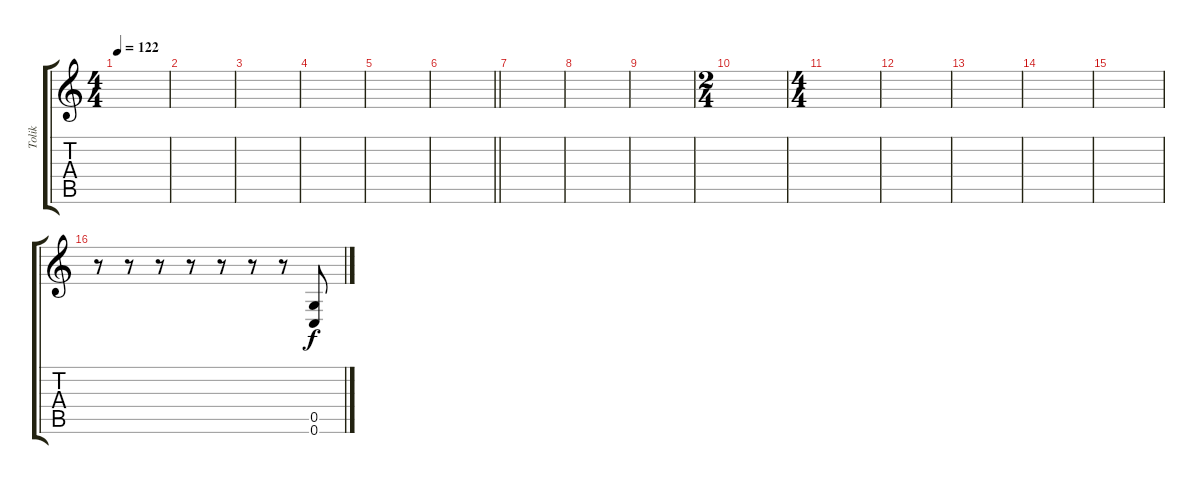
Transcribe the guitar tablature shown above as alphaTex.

\track ("Tolik" "Tolik") {instrument distortionguitar}
\staff {score tabs}
\tuning (D4 A3 F3 C3 G2 C2) {hide}
\ts (4 4)
\tempo 122
\clef g2
\ks c
|
|
|
|
|
\barLineRight lightlight
|
|
|
|
\ts (2 4)
|
\ts (4 4)
|
|
|
|
|
r.8 r.8 r.8 r.8 r.8 r.8 r.8 (0.5 0.6).8
